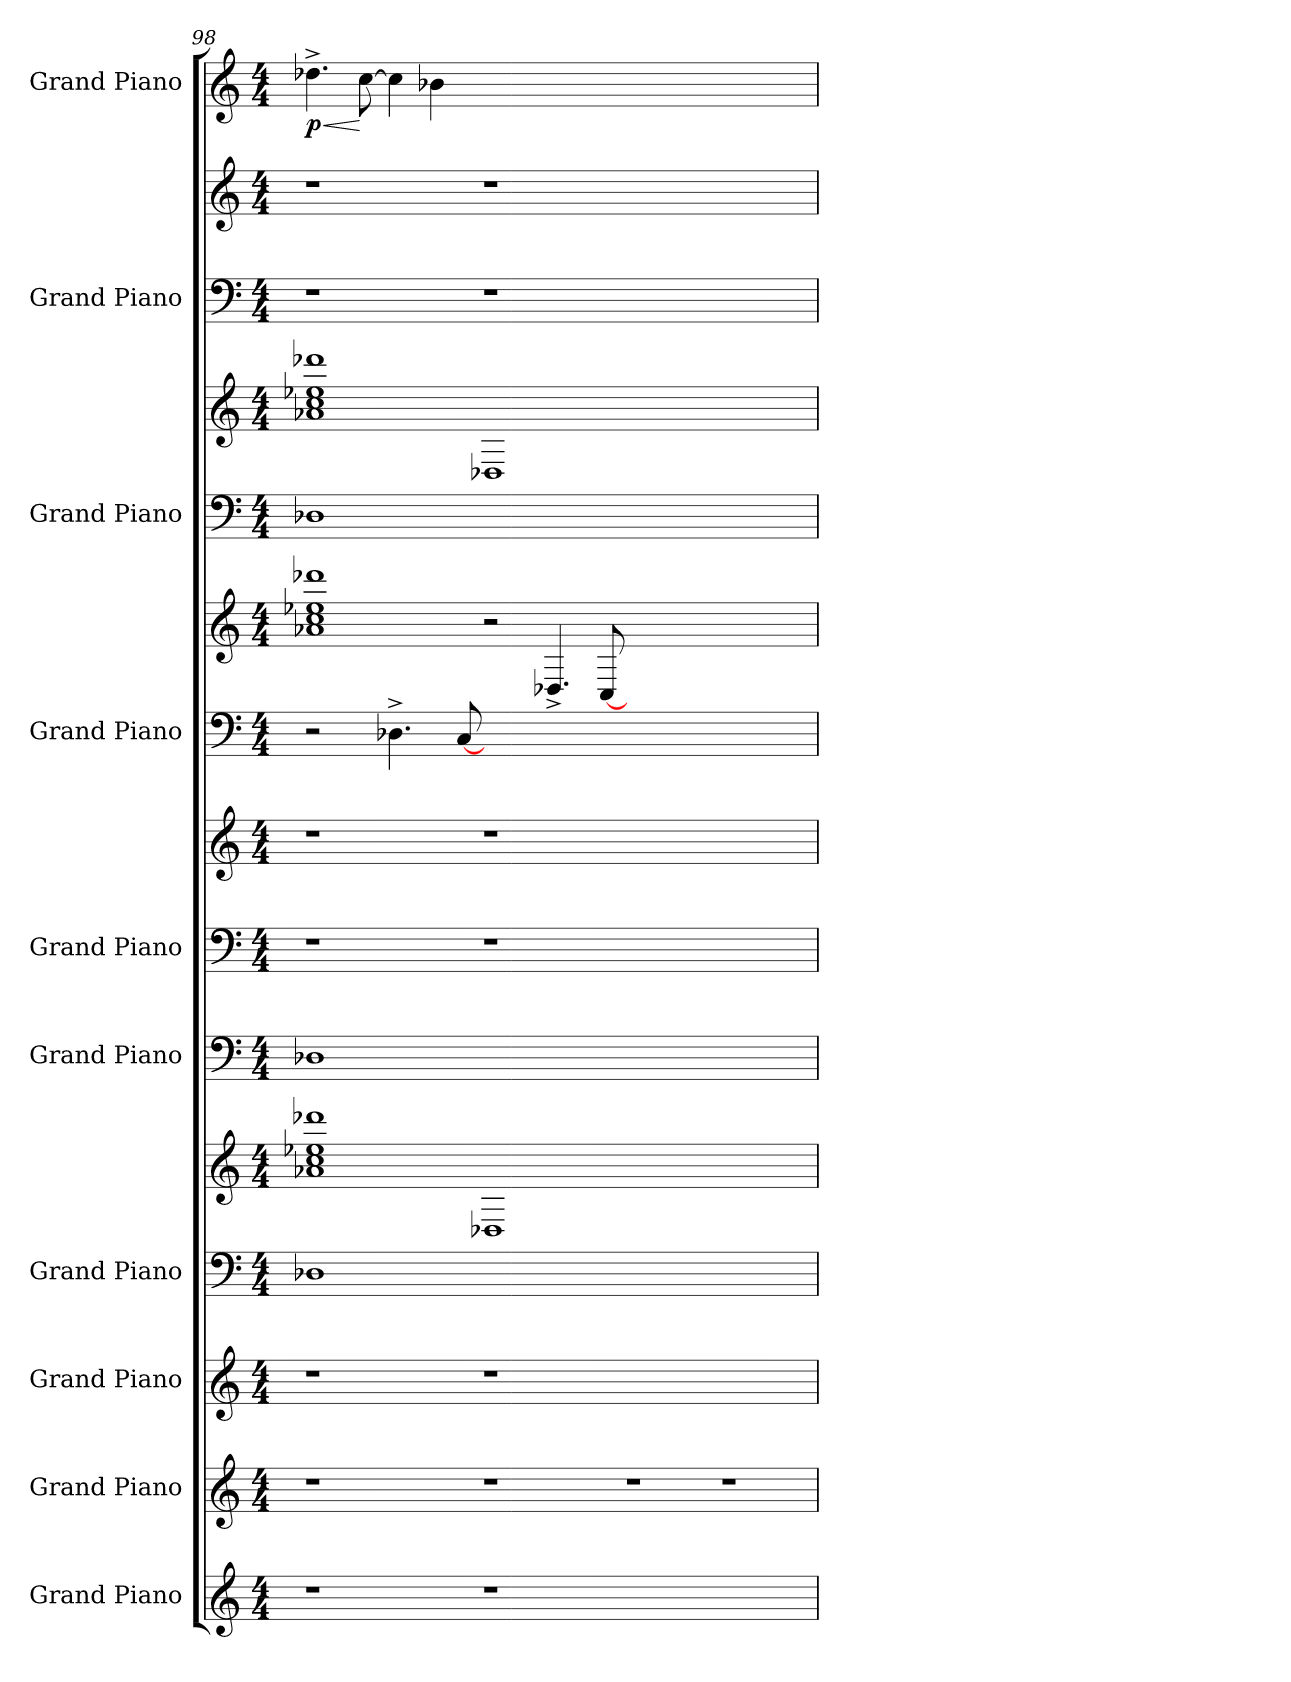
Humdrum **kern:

**kern	**kern	**kern	**kern	**kern	**kern	**kern	**kern	**kern	**kern	**kern	**kern	**kern	**kern	**kern	**dynam
*part10	*part9	*part8	*part7	*part7	*part6	*part5	*part5	*part4	*part4	*part3	*part3	*part2	*part2	*part1	*part1
*staff15	*staff14	*staff13	*staff12	*staff11	*staff10	*staff9	*staff8	*staff7	*staff6	*staff5	*staff4	*staff3	*staff2	*staff1	*staff1
*I"Grand Piano	*I"Grand Piano	*I"Grand Piano	*I"Grand Piano	*	*I"Grand Piano	*I"Grand Piano	*	*I"Grand Piano	*	*I"Grand Piano	*	*I"Grand Piano	*	*I"Grand Piano	*
*clefG2	*clefG2	*clefG2	*clefF4	*clefG2	*clefF4	*clefF4	*clefG2	*clefF4	*clefG2	*clefF4	*clefG2	*clefF4	*clefG2	*clefG2	*
*k[]	*k[]	*k[]	*k[]	*k[]	*k[]	*k[]	*k[]	*k[]	*k[]	*k[]	*k[]	*k[]	*k[]	*k[]	*
*C:	*C:	*C:	*C:	*C:	*C:	*C:	*C:	*C:	*C:	*C:	*C:	*C:	*C:	*C:	*
*M4/4	*M4/4	*M4/4	*M4/4	*M4/4	*M4/4	*M4/4	*M4/4	*M4/4	*M4/4	*M4/4	*M4/4	*M4/4	*M4/4	*M4/4	*
=98	=98	=98	=98	=98	=98	=98	=98	=98	=98	=98	=98	=98	=98	=98	=98
!	!	!	!	!	!	!	!	!	!	!	!	!	!	!	!LO:HP:b
!	!	!	!	!	!	!	!	!	!	!	!	!	!	!	!LO:DY:n=1:b
1r	1r	1r	1D-X	1a-X 1cc 1ee-X 1ddd-X	1D-X	1r	1r	2r	1a-X 1cc 1ee-X 1ddd-X	1D-X	1a-X 1cc 1ee-X 1ddd-X	1r	1r	4.dd-X^	< p
.	.	.	.	.	.	.	.	.	.	.	.	.	.	[8cc	[
.	.	.	.	.	.	.	.	4.D-X^	.	.	.	.	.	4cc]	.
.	.	.	.	.	.	.	.	.	.	.	.	.	.	4b-X	.
.	.	.	.	.	.	.	.	[8C	.	.	.	.	.	.	.
1r	1r	1r	0.ryy	1D-X	0.ryy	1r	1r	0.ryy	2r	0.ryy	1D-X	1r	1r	0.ryy	.
.	.	.	.	.	.	.	.	.	4.D-X^	.	.	.	.	.	.
.	.	.	.	.	.	.	.	.	[8C	.	.	.	.	.	.
0ryy	1r	0ryy	.	0ryy	.	0ryy	0ryy	.	0ryy	.	0ryy	0ryy	0ryy	.	.
.	1r	.	.	.	.	.	.	.	.	.	.	.	.	.	.
=	=	=	=	=	=	=	=	=	=	=	=	=	=	=	=
*-	*-	*-	*-	*-	*-	*-	*-	*-	*-	*-	*-	*-	*-	*-	*-
